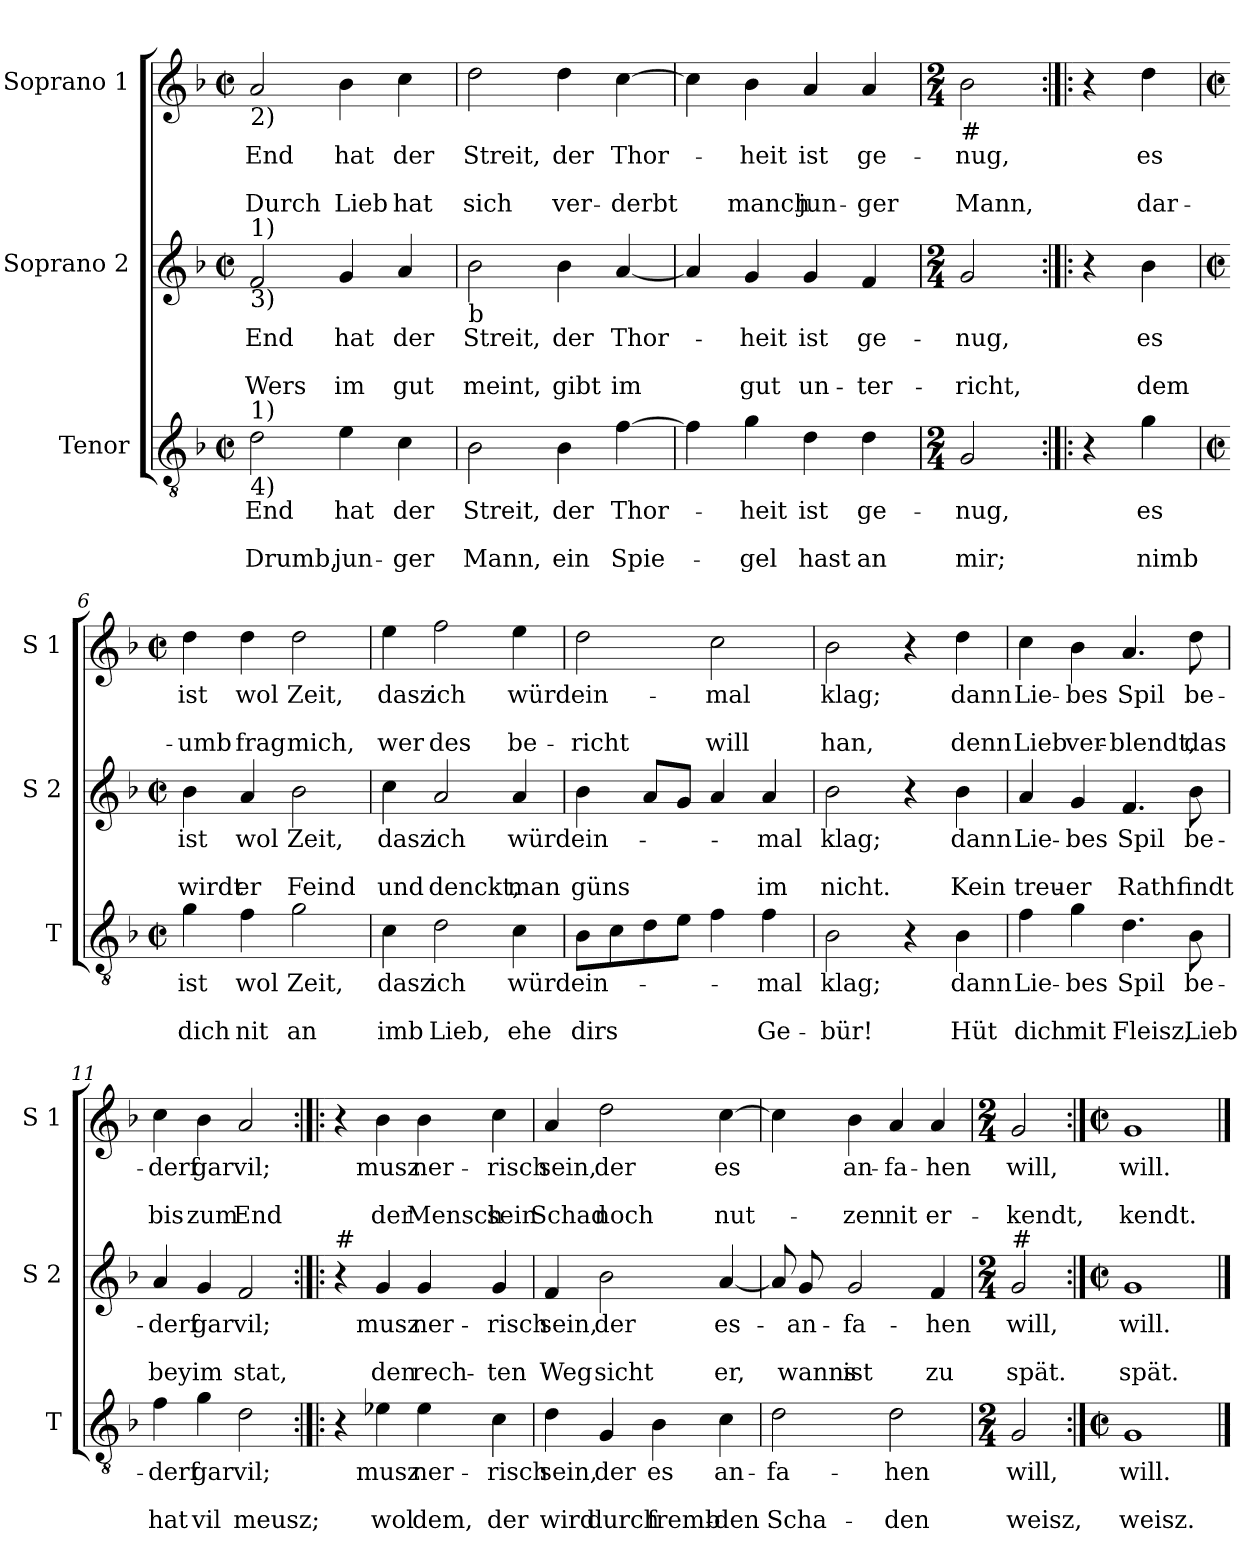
**kern	**text	**text	**text	**kern	**text	**text	**text	**kern	**text	**text	**text
*part3	*part3	*part3	*part3	*part2	*part2	*part2	*part2	*part1	*part1	*part1	*part1
*staff3	*staff3	*staff3	*staff3	*staff2	*staff2	*staff2	*staff2	*staff1	*staff1	*staff1	*staff1
*I"Tenor	*	*	*	*I"Soprano 2	*	*	*	*I"Soprano 1	*	*	*
*I'T	*	*	*	*I'S 2	*	*	*	*I'S 1	*	*	*
*clefGv2	*	*	*	*clefG2	*	*	*	*clefG2	*	*	*
*k[b-]	*	*	*	*k[b-]	*	*	*	*k[b-]	*	*	*
*F:	*	*	*	*F:	*	*	*	*F:	*	*	*
*M2/2	*	*	*	*M2/2	*	*	*	*M2/2	*	*	*
*met(c|)	*	*	*	*met(c|)	*	*	*	*met(c|)	*	*	*
=1	=1	=1	=1	=1	=1	=1	=1	=1	=1	=1	=1
!	!	!	!	!	!	!	!	!LO:TX:b:t=2)	!	!	!
!	!	!	!	!LO:TX:a:t=1)	!	!	!	!	!	!	!
!	!	!	!	!LO:TX:b:t=3)	!	!	!	!	!	!	!
!LO:TX:a:t=1)	!	!	!	!	!	!	!	!	!	!	!
!LO:TX:b:t=4)	!	!	!	!	!	!	!	!	!	!	!
!	!LO:LY:b	!	!LO:LY:b	!	!LO:LY:b	!	!LO:LY:b	!	!LO:LY:b	!	!LO:LY:b
2d\	End	.	Drumb,	2f/	End	.	Wers	2a/	End	.	Durch
!	!LO:LY:b	!	!LO:LY:b	!	!LO:LY:b	!	!LO:LY:b	!	!LO:LY:b	!	!LO:LY:b
4e\	hat	.	jun-	4g/	hat	.	im	4b-\	hat	.	Lieb
!	!LO:LY:b	!	!LO:LY:b	!	!LO:LY:b	!	!LO:LY:b	!	!LO:LY:b	!	!LO:LY:b
4c\	der	.	-ger	4a/	der	.	gut	4cc\	der	.	hat
=2	=2	=2	=2	=2	=2	=2	=2	=2	=2	=2	=2
!	!	!	!	!LO:TX:b:t=b	!	!	!	!	!	!	!
!	!LO:LY:b	!	!LO:LY:b	!	!LO:LY:b	!	!LO:LY:b	!	!LO:LY:b	!	!LO:LY:b
2B-\	Streit,	.	Mann,	2b-\	Streit,	.	meint,	2dd\	Streit,	.	sich
!	!LO:LY:b	!	!LO:LY:b	!	!LO:LY:b	!	!LO:LY:b	!	!LO:LY:b	!	!LO:LY:b
4B-\	der	.	ein	4b-\	der	.	gibt	4dd\	der	.	ver-
!	!LO:LY:b	!	!LO:LY:b	!	!LO:LY:b	!	!LO:LY:b	!	!LO:LY:b	!	!LO:LY:b
[4f\	Thor-	.	Spie-	[4a/	Thor-	.	im	[4cc\	Thor-	.	-derbt
=3	=3	=3	=3	=3	=3	=3	=3	=3	=3	=3	=3
4f\]	.	.	.	4a/]	.	.	.	4cc\]	.	.	.
!	!LO:LY:b	!	!LO:LY:b	!	!LO:LY:b	!	!LO:LY:b	!	!LO:LY:b	!	!LO:LY:b
4g\	-heit	.	-gel	4g/	-heit	.	gut	4b-\	-heit	.	manch
!	!LO:LY:b	!	!LO:LY:b	!	!LO:LY:b	!	!LO:LY:b	!	!LO:LY:b	!	!LO:LY:b
4d\	ist	.	hast	4g/	ist	.	un-	4a/	ist	.	jun-
!	!LO:LY:b	!	!LO:LY:b	!	!LO:LY:b	!	!LO:LY:b	!	!LO:LY:b	!	!LO:LY:b
4d\	ge-	.	an	4f/	ge-	.	-ter-	4a/	ge-	.	-ger
=4	=4	=4	=4	=4	=4	=4	=4	=4	=4	=4	=4
*M2/4	*	*	*	*M2/4	*	*	*	*M2/4	*	*	*
!	!	!	!	!	!	!	!	!LO:TX:b:t=#	!	!	!
!	!LO:LY:b	!	!LO:LY:b	!	!LO:LY:b	!	!LO:LY:b	!	!LO:LY:b	!	!LO:LY:b
2G/	-nug,	.	mir;	2g/	-nug,	.	-richt,	2b-\	-nug,	.	Mann,
!!LO:LB:g=z
=5:|!|:	=5:|!|:	=5:|!|:	=5:|!|:	=5:|!|:	=5:|!|:	=5:|!|:	=5:|!|:	=5:|!|:	=5:|!|:	=5:|!|:	=5:|!|:
4r	.	.	.	4r	.	.	.	4r	.	.	.
!	!LO:LY:b	!	!LO:LY:b	!	!LO:LY:b	!	!LO:LY:b	!	!LO:LY:b	!	!LO:LY:b
4g\	es	.	nimb	4b-\	es	.	dem	4dd\	es	.	dar-
=6	=6	=6	=6	=6	=6	=6	=6	=6	=6	=6	=6
*M2/2	*	*	*	*M2/2	*	*	*	*M2/2	*	*	*
*met(c|)	*	*	*	*met(c|)	*	*	*	*met(c|)	*	*	*
!	!LO:LY:b	!	!LO:LY:b	!	!LO:LY:b	!	!LO:LY:b	!	!LO:LY:b	!	!LO:LY:b
4g\	ist	.	dich	4b-\	ist	.	wirdt	4dd\	ist	.	-umb
!	!LO:LY:b	!	!LO:LY:b	!	!LO:LY:b	!	!LO:LY:b	!	!LO:LY:b	!	!LO:LY:b
4f\	wol	.	nit	4a/	wol	.	er	4dd\	wol	.	frag
!	!LO:LY:b	!	!LO:LY:b	!	!LO:LY:b	!	!LO:LY:b	!	!LO:LY:b	!	!LO:LY:b
2g\	Zeit,	.	an	2b-\	Zeit,	.	Feind	2dd\	Zeit,	.	mich,
=7	=7	=7	=7	=7	=7	=7	=7	=7	=7	=7	=7
!	!LO:LY:b	!	!LO:LY:b	!	!LO:LY:b	!	!LO:LY:b	!	!LO:LY:b	!	!LO:LY:b
4c\	dasz	.	imb	4cc\	dasz	.	und	4ee\	dasz	.	wer
!	!LO:LY:b	!	!LO:LY:b	!	!LO:LY:b	!	!LO:LY:b	!	!LO:LY:b	!	!LO:LY:b
2d\	ich	.	Lieb,	2a/	ich	.	denckt,	2ff\	ich	.	des
!	!LO:LY:b	!	!LO:LY:b	!	!LO:LY:b	!	!LO:LY:b	!	!LO:LY:b	!	!LO:LY:b
4c\	würd	.	ehe	4a/	würd	.	man	4ee\	würd	.	be-
=8	=8	=8	=8	=8	=8	=8	=8	=8	=8	=8	=8
!	!LO:LY:b	!	!LO:LY:b	!	!LO:LY:b	!	!LO:LY:b	!	!LO:LY:b	!	!LO:LY:b
8B-\L	ein-	.	dirs	4b-\	ein-	.	güns	2dd\	ein-	.	-richt
8c\	.	.	.	.	.	.	.	.	.	.	.
8d\	.	.	.	8a/L	.	.	.	.	.	.	.
8e\J	.	.	.	8g/J	.	.	.	.	.	.	.
!	!	!	!	!	!	!	!	!	!LO:LY:b	!	!LO:LY:b
4f\	.	.	.	4a/	.	.	.	2cc\	-mal	.	will
!	!LO:LY:b	!	!LO:LY:b	!	!LO:LY:b	!	!LO:LY:b	!	!	!	!
4f\	-mal	.	Ge-	4a/	-mal	.	im	.	.	.	.
!!LO:PB:g=z
=9	=9	=9	=9	=9	=9	=9	=9	=9	=9	=9	=9
!	!LO:LY:b	!	!LO:LY:b	!	!LO:LY:b	!	!LO:LY:b	!	!LO:LY:b	!	!LO:LY:b
2B-\	klag;	.	-bür!	2b-\	klag;	.	nicht.	2b-\	klag;	.	han,
4r	.	.	.	4r	.	.	.	4r	.	.	.
!	!LO:LY:b	!	!LO:LY:b	!	!LO:LY:b	!	!LO:LY:b	!	!LO:LY:b	!	!LO:LY:b
4B-\	dann	.	Hüt	4b-\	dann	.	Kein	4dd\	dann	.	denn
=10	=10	=10	=10	=10	=10	=10	=10	=10	=10	=10	=10
!	!LO:LY:b	!	!LO:LY:b	!	!LO:LY:b	!	!LO:LY:b	!	!LO:LY:b	!	!LO:LY:b
4f\	Lie-	.	dich	4a/	Lie-	.	treu-	4cc\	Lie-	.	Lieb
!	!LO:LY:b	!	!LO:LY:b	!	!LO:LY:b	!	!LO:LY:b	!	!LO:LY:b	!	!LO:LY:b
4g\	-bes	.	mit	4g/	-bes	.	-er	4b-\	-bes	.	ver-
!	!LO:LY:b	!	!LO:LY:b	!	!LO:LY:b	!	!LO:LY:b	!	!LO:LY:b	!	!LO:LY:b
4.d\	Spil	.	Fleisz,	4.f/	Spil	.	Rath	4.a/	Spil	.	-blendt,
!	!LO:LY:b	!	!LO:LY:b	!	!LO:LY:b	!	!LO:LY:b	!	!LO:LY:b	!	!LO:LY:b
8B-\	be-	.	Lieb	8b-\	be-	.	findt	8dd\	be-	.	das
=11	=11	=11	=11	=11	=11	=11	=11	=11	=11	=11	=11
!	!LO:LY:b	!	!LO:LY:b	!	!LO:LY:b	!	!LO:LY:b	!	!LO:LY:b	!	!LO:LY:b
4f\	-derf	.	hat	4a/	-derf	.	bey	4cc\	-derf	.	bis
!	!LO:LY:b	!	!LO:LY:b	!	!LO:LY:b	!	!LO:LY:b	!	!LO:LY:b	!	!LO:LY:b
4g\	gar	.	vil	4g/	gar	.	im	4b-\	gar	.	zum
!	!LO:LY:b	!	!LO:LY:b	!	!LO:LY:b	!	!LO:LY:b	!	!LO:LY:b	!	!LO:LY:b
2d\	vil;	.	meusz;	2f/	vil;	.	stat,	2a/	vil;	.	End
=12:|!|:	=12:|!|:	=12:|!|:	=12:|!|:	=12:|!|:	=12:|!|:	=12:|!|:	=12:|!|:	=12:|!|:	=12:|!|:	=12:|!|:	=12:|!|:
!	!	!	!	!LO:TX:a:t=#	!	!	!	!	!	!	!
4r	.	.	.	4r	.	.	.	4r	.	.	.
!	!LO:LY:b	!	!LO:LY:b	!	!LO:LY:b	!	!LO:LY:b	!	!LO:LY:b	!	!LO:LY:b
4e-X\	musz	.	wol	4g/	musz	.	den	4b-\	musz	.	der
!	!LO:LY:b	!	!LO:LY:b	!	!LO:LY:b	!	!LO:LY:b	!	!LO:LY:b	!	!LO:LY:b
4e-\	ner-	.	dem,	4g/	ner-	.	rech-	4b-\	ner-	.	Mensch
!	!LO:LY:b	!	!LO:LY:b	!	!LO:LY:b	!	!LO:LY:b	!	!LO:LY:b	!	!LO:LY:b
4c\	-risch	.	der	4g/	-risch	.	-ten	4cc\	-risch	.	sein
!!LO:LB:g=z
=13	=13	=13	=13	=13	=13	=13	=13	=13	=13	=13	=13
!	!LO:LY:b	!	!LO:LY:b	!	!LO:LY:b	!	!LO:LY:b	!	!LO:LY:b	!	!LO:LY:b
4d\	sein,	.	wird	4f/	sein,	.	Weg	4a/	sein,	.	Schad
!	!LO:LY:b	!	!LO:LY:b	!	!LO:LY:b	!	!LO:LY:b	!	!LO:LY:b	!	!LO:LY:b
4G/	der	.	durch	2b-\	der	.	sicht	2dd\	der	.	noch
!	!LO:LY:b	!	!LO:LY:b	!	!	!	!	!	!	!	!
4B-\	es	.	fremb-	.	.	.	.	.	.	.	.
!	!LO:LY:b	!	!LO:LY:b	!	!LO:LY:b	!	!LO:LY:b	!	!LO:LY:b	!	!LO:LY:b
4c\	an-	.	-den	[4a/	es-	.	er,	[4cc\	es	.	nut-
=14	=14	=14	=14	=14	=14	=14	=14	=14	=14	=14	=14
!	!LO:LY:b	!	!LO:LY:b	!	!	!	!	!	!	!	!
2d\	-fa-	.	Scha-	8a/]	.	.	.	4cc\]	.	.	.
!	!	!	!	!	!LO:LY:b	!	!LO:LY:b	!	!	!	!
.	.	.	.	8g/	-an-	.	wanns	.	.	.	.
!	!	!	!	!	!LO:LY:b	!	!LO:LY:b	!	!LO:LY:b	!	!LO:LY:b
.	.	.	.	2g/	-fa-	.	ist	4b-\	an-	.	-zen
!	!LO:LY:b	!	!LO:LY:b	!	!	!	!	!	!LO:LY:b	!	!LO:LY:b
2d\	-hen	.	-den	.	.	.	.	4a/	-fa-	.	nit
!	!	!	!	!	!LO:LY:b	!	!LO:LY:b	!	!LO:LY:b	!	!LO:LY:b
.	.	.	.	4f/	-hen	.	zu	4a/	-hen	.	er-
=15	=15	=15	=15	=15	=15	=15	=15	=15	=15	=15	=15
*M2/4	*	*	*	*M2/4	*	*	*	*M2/4	*	*	*
!	!	!	!	!LO:TX:a:t=#	!	!	!	!	!	!	!
!	!LO:LY:b	!	!LO:LY:b	!	!LO:LY:b	!	!LO:LY:b	!	!LO:LY:b	!	!LO:LY:b
2G/	will,	.	weisz,	2g/	will,	.	spät.	2g/	will,	.	-kendt,
=16:|!	=16:|!	=16:|!	=16:|!	=16:|!	=16:|!	=16:|!	=16:|!	=16:|!	=16:|!	=16:|!	=16:|!
*M2/2	*	*	*	*M2/2	*	*	*	*M2/2	*	*	*
*met(c|)	*	*	*	*met(c|)	*	*	*	*met(c|)	*	*	*
!	!LO:LY:b	!	!LO:LY:b	!	!LO:LY:b	!	!LO:LY:b	!	!LO:LY:b	!	!LO:LY:b
1G	will.	.	weisz.	1g	will.	.	spät.	1g	will.	.	kendt.
==	==	==	==	==	==	==	==	==	==	==	==
*-	*-	*-	*-	*-	*-	*-	*-	*-	*-	*-	*-
